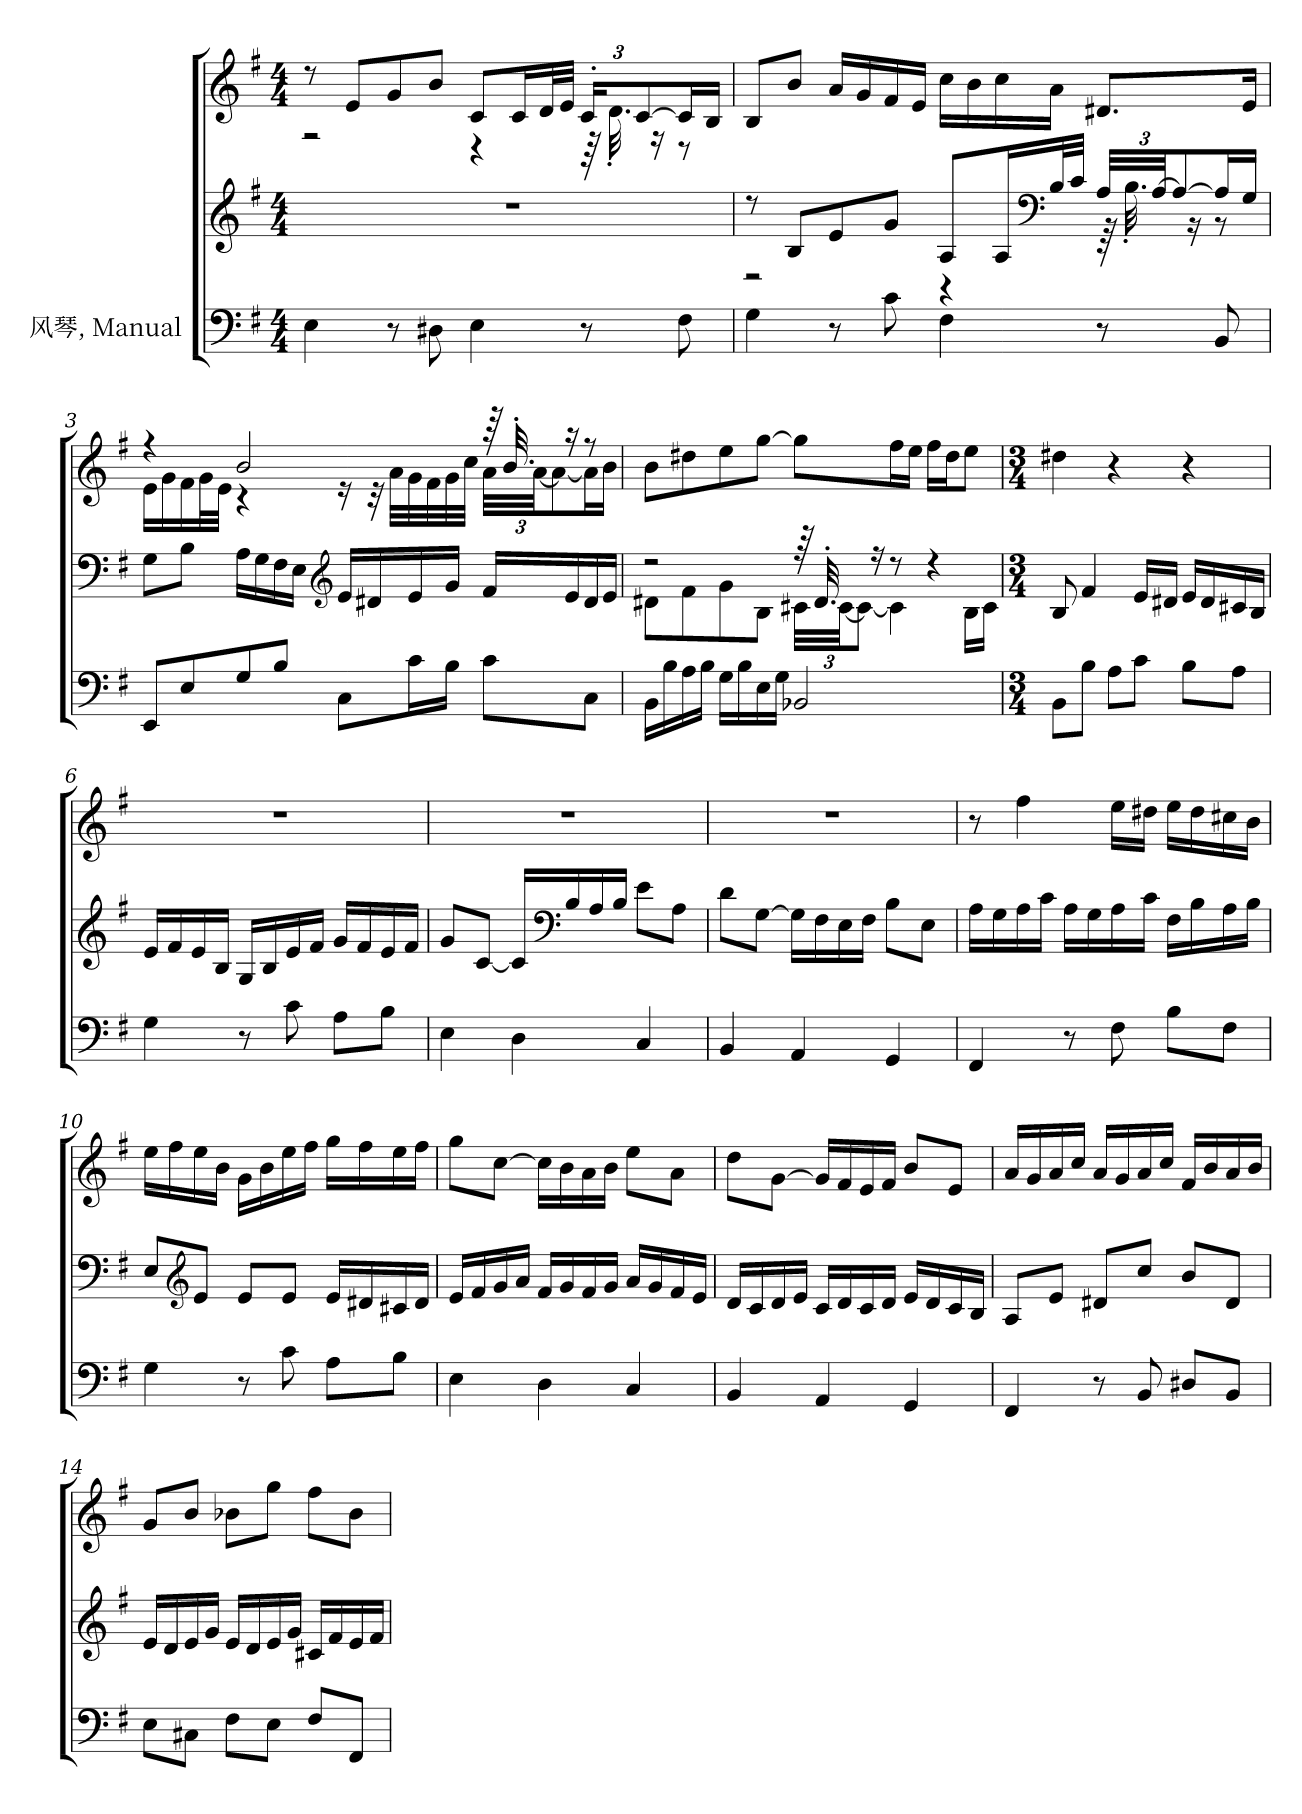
**kern	**kern	**kern
*part1	*part1	*part1
*staff3	*staff2	*staff1
*I"风琴, Manual	*	*
*clefF4	*clefG2	*clefG2
*k[f#]	*k[f#]	*k[f#]
*M4/4	*M4/4	*M4/4
*MM40	*MM40	*MM40
=1	=1	=1
*	*	*^
4E\	1r	8r	2r
.	.	8e/L	.
8r	.	8g/	.
8D#X\	.	8b/J	.
4E\	.	8c/L	4r
.	.	16c/L	.
.	.	32d/L	.
.	.	32e/JJJ	.
*	*	*Xbrackettup	*
8r	.	24c'/KL	64r
.	.	.	32.d'\
.	.	[12c/	.
.	.	.	16r
8F#\	.	16c/L]	8r
.	.	16B/JJ	.
*	*	*v	*v
=2	=2	=2
*	*^	*
4G\	8r	2r	8B/L
.	8B/L	.	8b/J
8r	8e/	.	16a/LL
.	.	.	16g/
8c\	8g/J	.	16f#/
.	.	.	16e/JJ
4F#\	8A/L	4r	16cc\LL
.	.	.	16b\
.	16A/L	.	16cc\
*	*clefF4	*	*
.	32B/L	.	16a\JJ
.	32c/JJJ	.	.
*	*Xbrackettup	*	*
8r	48A/LLL	64r	8.d#X/L
.	.	32.B'\	.
.	[48A/JJ	.	.
.	12A/_	.	.
.	.	16r	.
8BB/	16A/L]	8r	.
.	16G/JJ	.	16e/Jk
*	*v	*v	*
!!LO:LB:g=z
=3	=3	=3
*	*	*^
8EE/L	8G\L	4r	16e\LL
.	.	.	16g\
8E/	8B\J	.	16f#\
.	.	.	32g\L
.	.	.	32e\JJJ
8G/	16A\LL	2b/	4r
.	16G\	.	.
8B/J	16F#\	.	.
.	16E\JJ	.	.
*	*clefG2	*	*
8C\L	16e/LL	.	16r
.	16d#X/	.	32r
.	.	.	32a\LLL
16c\L	16e/	.	32g\
.	.	.	32f#\
16B\JJ	16g/JJ	.	32g\
.	.	.	32cc\JJJ
8c\L	16f#/LL	64r	48a\LLL
.	.	32.b'/	.
.	.	.	[48a\JJ
.	.	.	12a\_
.	16e/	16r	.
8C\J	16d#/	8r	16a\L]
.	16e/JJ	.	16b\JJ
*	*	*v	*v
!!LO:LB:g=z
=4	=4	=4
*	*^	*
16BB\LL	2r	8d#X\L	8b\L
16B\	.	.	.
16A\	.	8f#\	8dd#X\
16B\JJ	.	.	.
16G\LL	.	8g\	8ee\
16B\	.	.	.
16E\	.	8B\J	[8gg\J
16G\JJ	.	.	.
2BB-X/	64r	48c#X\LLL	8gg\L]
.	32.d#'/	.	.
.	.	[48c#\JJ	.
.	.	12c#\J_	.
.	16r	.	.
.	8r	4c#\]	16ff#\L
.	.	.	16ee\JJ
.	4r	.	16ff#\LL
.	.	.	16dd#\J
.	.	16B\LL	8ee\J
.	.	16c#\JJ	.
*	*v	*v	*
=5	=5	=5
*M3/4	*M3/4	*M3/4
*	*	*MM75
8BB\L	8B/	4dd#X\
8B\J	4f#/	.
8A\L	.	4r
8c\J	16e/LL	.
.	16d#X/JJ	.
8B\L	16e/LL	4r
.	16d#/	.
8A\J	16c#X/	.
.	16B/JJ	.
!!LO:LB:g=z
=6	=6	=6
4G\	16e/LL	2.r
.	16f#/	.
.	16e/	.
.	16B/JJ	.
8r	16G/LL	.
.	16B/	.
8c\	16e/	.
.	16f#/JJ	.
8A\L	16g/LL	.
.	16f#/	.
8B\J	16e/	.
.	16f#/JJ	.
=7	=7	=7
4E\	8g/L	2.r
.	[8c/J	.
4D\	16c/LL]	.
*	*clefF4	*
.	16B/	.
.	16A/	.
.	16B/JJ	.
4C/	8e\L	.
.	8A\J	.
=8	=8	=8
4BB/	8d\L	2.r
.	[8G\J	.
4AA/	16G\LL]	.
.	16F#\	.
.	16E\	.
.	16F#\JJ	.
4GG/	8B\L	.
.	8E\J	.
!!LO:PB:g=z
=9	=9	=9
4FF#/	16A\LL	8r
.	16G\	.
.	16A\	4ff#\
.	16c\JJ	.
8r	16A\LL	.
.	16G\	.
8F#\	16A\	16ee\LL
.	16c\JJ	16dd#X\JJ
8B\L	16F#\LL	16ee\LL
.	16B\	16dd#\
8F#\J	16A\	16cc#X\
.	16B\JJ	16b\JJ
=10	=10	=10
4G\	8E/L	16ee\LL
.	.	16ff#\
*	*clefG2	*
.	8e/J	16ee\
.	.	16b\JJ
8r	8e/L	16g\LL
.	.	16b\
8c\	8e/J	16ee\
.	.	16ff#\JJ
8A\L	16e/LL	16gg\LL
.	16d#X/	16ff#\
8B\J	16c#X/	16ee\
.	16d#/JJ	16ff#\JJ
=11	=11	=11
4E\	16e/LL	8gg\L
.	16f#/	.
.	16g/	[8cc\J
.	16a/JJ	.
4D\	16f#/LL	16cc\LL]
.	16g/	16b\
.	16f#/	16a\
.	16g/JJ	16b\JJ
4C/	16a/LL	8ee\L
.	16g/	.
.	16f#/	8a\J
.	16e/JJ	.
!!LO:LB:g=z
=12	=12	=12
4BB/	16d/LL	8dd\L
.	16c/	.
.	16d/	[8g\J
.	16e/JJ	.
4AA/	16c/LL	16g/LL]
.	16d/	16f#/
.	16c/	16e/
.	16d/JJ	16f#/JJ
4GG/	16e/LL	8b/L
.	16d/	.
.	16c/	8e/J
.	16B/JJ	.
=13	=13	=13
4FF#/	8A/L	16a/LL
.	.	16g/
.	8e/J	16a/
.	.	16cc/JJ
8r	8d#X/L	16a/LL
.	.	16g/
8BB/	8cc/J	16a/
.	.	16cc/JJ
8D#X/L	8b/L	16f#/LL
.	.	16b/
8BB/J	8d#/J	16a/
.	.	16b/JJ
=14	=14	=14
8E\L	16e/LL	8g/L
.	16d/	.
8C#X\J	16e/	8b/J
.	16g/JJ	.
8F#\L	16e/LL	8b-X\L
.	16d/	.
8E\J	16e/	8gg\J
.	16g/JJ	.
8F#/L	16c#X/LL	8ff#\L
.	16f#/	.
8FF#/J	16e/	8b-\J
.	16f#/JJ	.
=	=	=
*-	*-	*-
